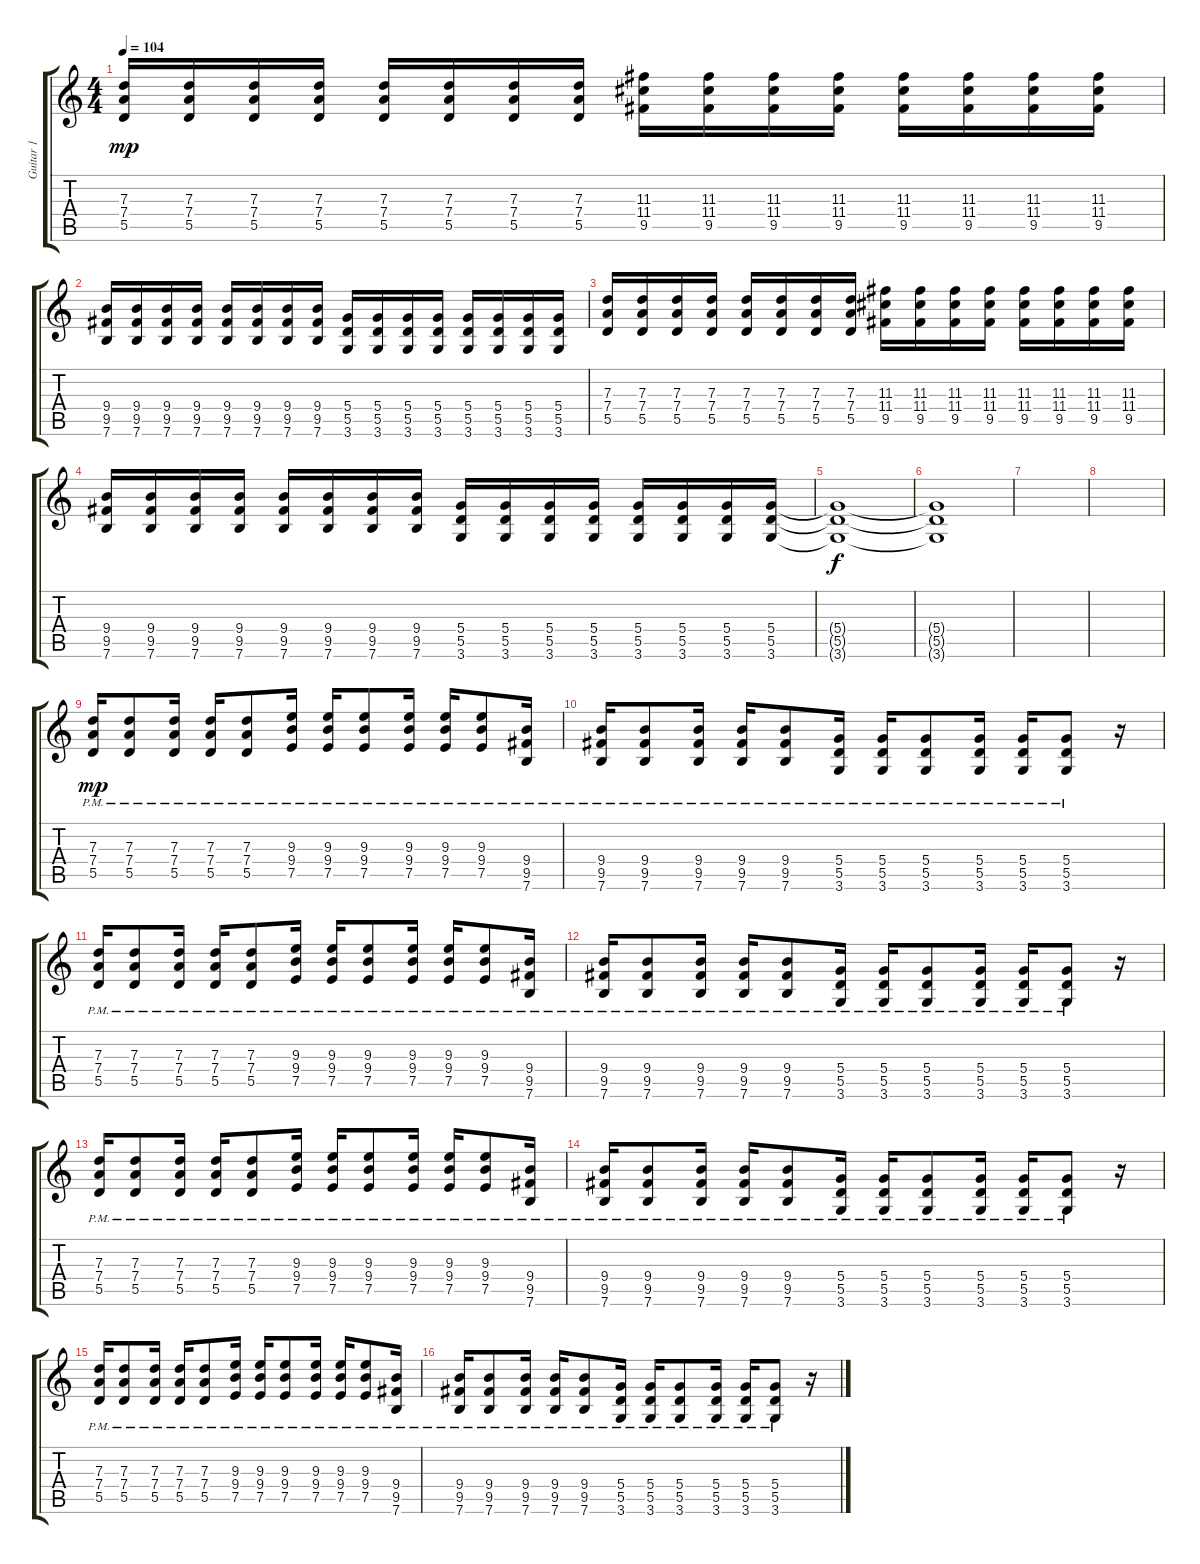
\track ("Guitar 1" "Guitar 1") {instrument overdrivenguitar}
\staff {score tabs}
\tuning (E4 B3 G3 D3 A2 E2) {hide}
\ts (4 4)
\tempo 104
\clef g2
\ks c
(7.3 7.4 5.5).16{dy mp} (7.3 7.4 5.5).16 (7.3 7.4 5.5).16 (7.3 7.4 5.5).16 (7.3 7.4 5.5).16 (7.3 7.4 5.5).16 (7.3 7.4 5.5).16 (7.3 7.4 5.5).16 (11.3 11.4 9.5).16 (11.3 11.4 9.5).16 (11.3 11.4 9.5).16 (11.3 11.4 9.5).16 (11.3 11.4 9.5).16 (11.3 11.4 9.5).16 (11.3 11.4 9.5).16 (11.3 11.4 9.5).16 |
(9.4 9.5 7.6).16 (9.4 9.5 7.6).16 (9.4 9.5 7.6).16 (9.4 9.5 7.6).16 (9.4 9.5 7.6).16 (9.4 9.5 7.6).16 (9.4 9.5 7.6).16 (9.4 9.5 7.6).16 (5.4 5.5 3.6).16 (5.4 5.5 3.6).16 (5.4 5.5 3.6).16 (5.4 5.5 3.6).16 (5.4 5.5 3.6).16 (5.4 5.5 3.6).16 (5.4 5.5 3.6).16 (5.4 5.5 3.6).16 |
(7.3 7.4 5.5).16 (7.3 7.4 5.5).16 (7.3 7.4 5.5).16 (7.3 7.4 5.5).16 (7.3 7.4 5.5).16 (7.3 7.4 5.5).16 (7.3 7.4 5.5).16 (7.3 7.4 5.5).16 (11.3 11.4 9.5).16 (11.3 11.4 9.5).16 (11.3 11.4 9.5).16 (11.3 11.4 9.5).16 (11.3 11.4 9.5).16 (11.3 11.4 9.5).16 (11.3 11.4 9.5).16 (11.3 11.4 9.5).16 |
(9.4 9.5 7.6).16 (9.4 9.5 7.6).16 (9.4 9.5 7.6).16 (9.4 9.5 7.6).16 (9.4 9.5 7.6).16 (9.4 9.5 7.6).16 (9.4 9.5 7.6).16 (9.4 9.5 7.6).16 (5.4 5.5 3.6).16 (5.4 5.5 3.6).16 (5.4 5.5 3.6).16 (5.4 5.5 3.6).16 (5.4 5.5 3.6).16 (5.4 5.5 3.6).16 (5.4 5.5 3.6).16 (5.4 5.5 3.6).16 |
(5.4{t} 5.5{t} 3.6{t}).1{dy f} |
(5.4{t} 5.5{t} 3.6{t}).1 |
|
|
(7.3{pm} 7.4{pm} 5.5{pm}).16{dy mp balance 16} (7.3{pm} 7.4{pm} 5.5{pm}).8 (7.3{pm} 7.4{pm} 5.5{pm}).16 (7.3{pm} 7.4{pm} 5.5{pm}).16 (7.3{pm} 7.4{pm} 5.5{pm}).8 (9.3{pm} 9.4{pm} 7.5{pm}).16{balance 0} (9.3{pm} 9.4{pm} 7.5{pm}).16 (9.3{pm} 9.4{pm} 7.5{pm}).8 (9.3{pm} 9.4{pm} 7.5{pm}).16 (9.3{pm} 9.4{pm} 7.5{pm}).16 (9.3{pm} 9.4{pm} 7.5{pm}).8 (9.4{pm} 9.5{pm} 7.6{pm}).16{balance 16} |
(9.4{pm} 9.5{pm} 7.6{pm}).16 (9.4{pm} 9.5{pm} 7.6{pm}).8 (9.4{pm} 9.5{pm} 7.6{pm}).16 (9.4{pm} 9.5{pm} 7.6{pm}).16 (9.4{pm} 9.5{pm} 7.6{pm}).8 (5.4{pm} 5.5{pm} 3.6{pm}).16{balance 0} (5.4{pm} 5.5{pm} 3.6{pm}).16 (5.4{pm} 5.5{pm} 3.6{pm}).8 (5.4{pm} 5.5{pm} 3.6{pm}).16 (5.4{pm} 5.5{pm} 3.6{pm}).16 (5.4{pm} 5.5{pm} 3.6{pm}).8 r.16 |
(7.3{pm} 7.4{pm} 5.5{pm}).16{balance 16} (7.3{pm} 7.4{pm} 5.5{pm}).8 (7.3{pm} 7.4{pm} 5.5{pm}).16 (7.3{pm} 7.4{pm} 5.5{pm}).16 (7.3{pm} 7.4{pm} 5.5{pm}).8 (9.3{pm} 9.4{pm} 7.5{pm}).16{balance 0} (9.3{pm} 9.4{pm} 7.5{pm}).16 (9.3{pm} 9.4{pm} 7.5{pm}).8 (9.3{pm} 9.4{pm} 7.5{pm}).16 (9.3{pm} 9.4{pm} 7.5{pm}).16 (9.3{pm} 9.4{pm} 7.5{pm}).8 (9.4{pm} 9.5{pm} 7.6{pm}).16{balance 16} |
(9.4{pm} 9.5{pm} 7.6{pm}).16 (9.4{pm} 9.5{pm} 7.6{pm}).8 (9.4{pm} 9.5{pm} 7.6{pm}).16 (9.4{pm} 9.5{pm} 7.6{pm}).16 (9.4{pm} 9.5{pm} 7.6{pm}).8 (5.4{pm} 5.5{pm} 3.6{pm}).16{balance 0} (5.4{pm} 5.5{pm} 3.6{pm}).16 (5.4{pm} 5.5{pm} 3.6{pm}).8 (5.4{pm} 5.5{pm} 3.6{pm}).16 (5.4{pm} 5.5{pm} 3.6{pm}).16 (5.4{pm} 5.5{pm} 3.6{pm}).8 r.16 |
(7.3{pm} 7.4{pm} 5.5{pm}).16{balance 16} (7.3{pm} 7.4{pm} 5.5{pm}).8 (7.3{pm} 7.4{pm} 5.5{pm}).16 (7.3{pm} 7.4{pm} 5.5{pm}).16 (7.3{pm} 7.4{pm} 5.5{pm}).8 (9.3{pm} 9.4{pm} 7.5{pm}).16{balance 0} (9.3{pm} 9.4{pm} 7.5{pm}).16 (9.3{pm} 9.4{pm} 7.5{pm}).8 (9.3{pm} 9.4{pm} 7.5{pm}).16 (9.3{pm} 9.4{pm} 7.5{pm}).16 (9.3{pm} 9.4{pm} 7.5{pm}).8 (9.4{pm} 9.5{pm} 7.6{pm}).16{balance 16} |
(9.4{pm} 9.5{pm} 7.6{pm}).16 (9.4{pm} 9.5{pm} 7.6{pm}).8 (9.4{pm} 9.5{pm} 7.6{pm}).16 (9.4{pm} 9.5{pm} 7.6{pm}).16 (9.4{pm} 9.5{pm} 7.6{pm}).8 (5.4{pm} 5.5{pm} 3.6{pm}).16{balance 0} (5.4{pm} 5.5{pm} 3.6{pm}).16 (5.4{pm} 5.5{pm} 3.6{pm}).8 (5.4{pm} 5.5{pm} 3.6{pm}).16 (5.4{pm} 5.5{pm} 3.6{pm}).16 (5.4{pm} 5.5{pm} 3.6{pm}).8 r.16 |
(7.3{pm} 7.4{pm} 5.5{pm}).16{balance 16} (7.3{pm} 7.4{pm} 5.5{pm}).8 (7.3{pm} 7.4{pm} 5.5{pm}).16 (7.3{pm} 7.4{pm} 5.5{pm}).16 (7.3{pm} 7.4{pm} 5.5{pm}).8 (9.3{pm} 9.4{pm} 7.5{pm}).16{balance 0} (9.3{pm} 9.4{pm} 7.5{pm}).16 (9.3{pm} 9.4{pm} 7.5{pm}).8 (9.3{pm} 9.4{pm} 7.5{pm}).16 (9.3{pm} 9.4{pm} 7.5{pm}).16 (9.3{pm} 9.4{pm} 7.5{pm}).8 (9.4{pm} 9.5{pm} 7.6{pm}).16{balance 16} |
(9.4{pm} 9.5{pm} 7.6{pm}).16 (9.4{pm} 9.5{pm} 7.6{pm}).8 (9.4{pm} 9.5{pm} 7.6{pm}).16 (9.4{pm} 9.5{pm} 7.6{pm}).16 (9.4{pm} 9.5{pm} 7.6{pm}).8 (5.4{pm} 5.5{pm} 3.6{pm}).16{balance 0} (5.4{pm} 5.5{pm} 3.6{pm}).16 (5.4{pm} 5.5{pm} 3.6{pm}).8 (5.4{pm} 5.5{pm} 3.6{pm}).16 (5.4{pm} 5.5{pm} 3.6{pm}).16 (5.4{pm} 5.5{pm} 3.6{pm}).8 r.16
